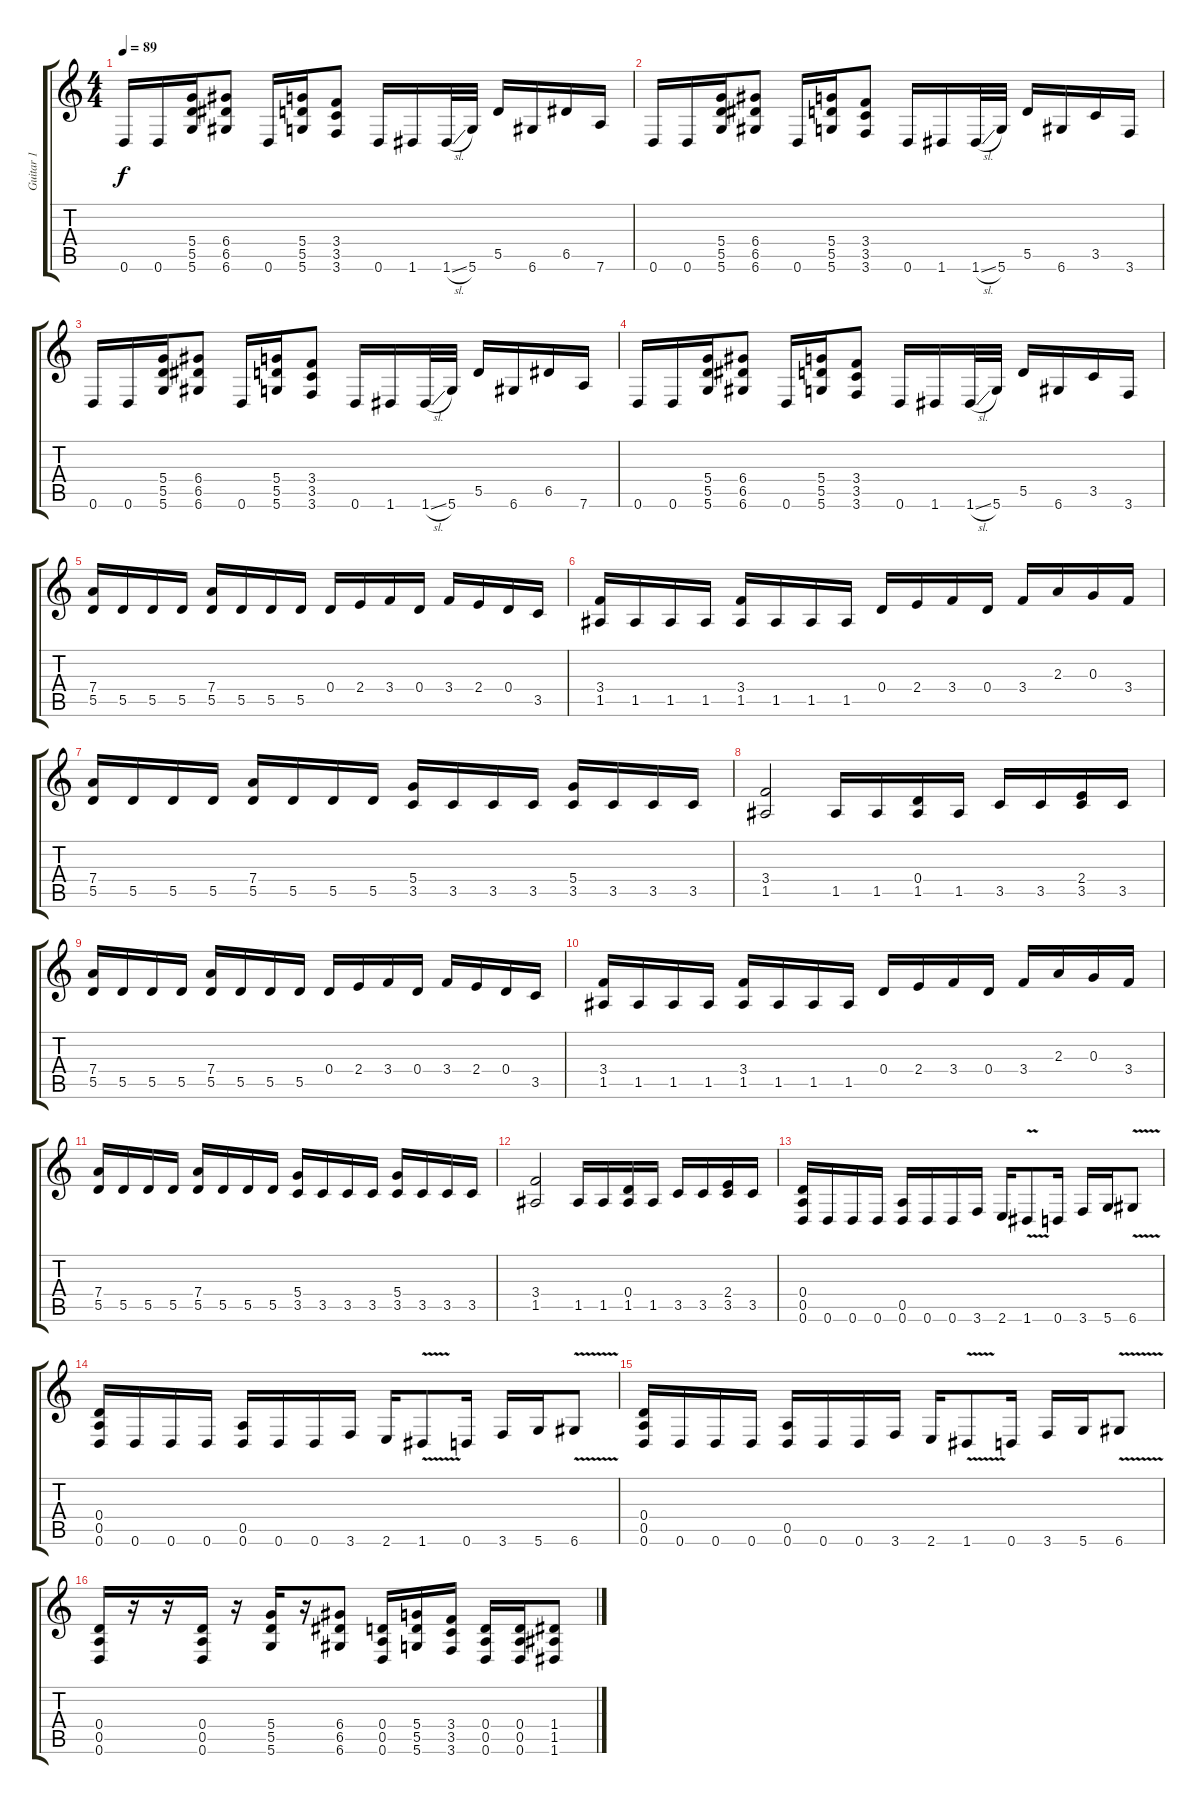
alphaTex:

\track ("Guitar 1" "Guitar 1") {instrument overdrivenguitar}
\staff {score tabs}
\tuning (E4 B3 G3 D3 A2 D2) {hide}
\ts (4 4)
\tempo 89
\clef g2
\ks c
0.6.16{dy f} 0.6.16 (5.4 5.5 5.6).16 (6.4 6.5 6.6).8 0.6.16 (5.4 5.5 5.6).16 (3.4 3.5 3.6).8 0.6.16 1.6.16 1.6{sl}.32 5.6.32 5.5.16 6.6.16 6.5.16 7.6.16 |
0.6.16 0.6.16 (5.4 5.5 5.6).16 (6.4 6.5 6.6).8 0.6.16 (5.4 5.5 5.6).16 (3.4 3.5 3.6).8 0.6.16 1.6.16 1.6{sl}.32 5.6.32 5.5.16 6.6.16 3.5.16 3.6.16 |
0.6.16 0.6.16 (5.4 5.5 5.6).16 (6.4 6.5 6.6).8 0.6.16 (5.4 5.5 5.6).16 (3.4 3.5 3.6).8 0.6.16 1.6.16 1.6{sl}.32 5.6.32 5.5.16 6.6.16 6.5.16 7.6.16 |
0.6.16 0.6.16 (5.4 5.5 5.6).16 (6.4 6.5 6.6).8 0.6.16 (5.4 5.5 5.6).16 (3.4 3.5 3.6).8 0.6.16 1.6.16 1.6{sl}.32 5.6.32 5.5.16 6.6.16 3.5.16 3.6.16 |
(7.4 5.5).16 5.5.16 5.5.16 5.5.16 (7.4 5.5).16 5.5.16 5.5.16 5.5.16 0.4.16 2.4.16 3.4.16 0.4.16 3.4.16 2.4.16 0.4.16 3.5.16 |
(3.4 1.5).16 1.5.16 1.5.16 1.5.16 (3.4 1.5).16 1.5.16 1.5.16 1.5.16 0.4.16 2.4.16 3.4.16 0.4.16 3.4.16 2.3.16 0.3.16 3.4.16 |
(7.4 5.5).16 5.5.16 5.5.16 5.5.16 (7.4 5.5).16 5.5.16 5.5.16 5.5.16 (5.4 3.5).16 3.5.16 3.5.16 3.5.16 (5.4 3.5).16 3.5.16 3.5.16 3.5.16 |
(3.4 1.5).2 1.5.16 1.5.16 (0.4 1.5).16 1.5.16 3.5.16 3.5.16 (2.4 3.5).16 3.5.16 |
(7.4 5.5).16 5.5.16 5.5.16 5.5.16 (7.4 5.5).16 5.5.16 5.5.16 5.5.16 0.4.16 2.4.16 3.4.16 0.4.16 3.4.16 2.4.16 0.4.16 3.5.16 |
(3.4 1.5).16 1.5.16 1.5.16 1.5.16 (3.4 1.5).16 1.5.16 1.5.16 1.5.16 0.4.16 2.4.16 3.4.16 0.4.16 3.4.16 2.3.16 0.3.16 3.4.16 |
(7.4 5.5).16 5.5.16 5.5.16 5.5.16 (7.4 5.5).16 5.5.16 5.5.16 5.5.16 (5.4 3.5).16 3.5.16 3.5.16 3.5.16 (5.4 3.5).16 3.5.16 3.5.16 3.5.16 |
(3.4 1.5).2 1.5.16 1.5.16 (0.4 1.5).16 1.5.16 3.5.16 3.5.16 (2.4 3.5).16 3.5.16 |
(0.4 0.5 0.6).16 0.6.16 0.6.16 0.6.16 (0.5 0.6).16 0.6.16 0.6.16 3.6.16 2.6.16 1.6{v}.8 0.6.16 3.6.16 5.6.16 6.6{v}.8 |
(0.4 0.5 0.6).16 0.6.16 0.6.16 0.6.16 (0.5 0.6).16 0.6.16 0.6.16 3.6.16 2.6.16 1.6{v}.8 0.6.16 3.6.16 5.6.16 6.6{v}.8 |
(0.4 0.5 0.6).16 0.6.16 0.6.16 0.6.16 (0.5 0.6).16 0.6.16 0.6.16 3.6.16 2.6.16 1.6{v}.8 0.6.16 3.6.16 5.6.16 6.6{v}.8 |
(0.4 0.5 0.6).16 r.16 r.16 (0.4 0.5 0.6).16 r.16 (5.4 5.5 5.6).16 r.16 (6.4 6.5 6.6).8 (0.4 0.5 0.6).16 (5.4 5.5 5.6).16 (3.4 3.5 3.6).16 (0.4 0.5 0.6).16 (0.4 0.5 0.6).16 (1.4 1.5 1.6).8
